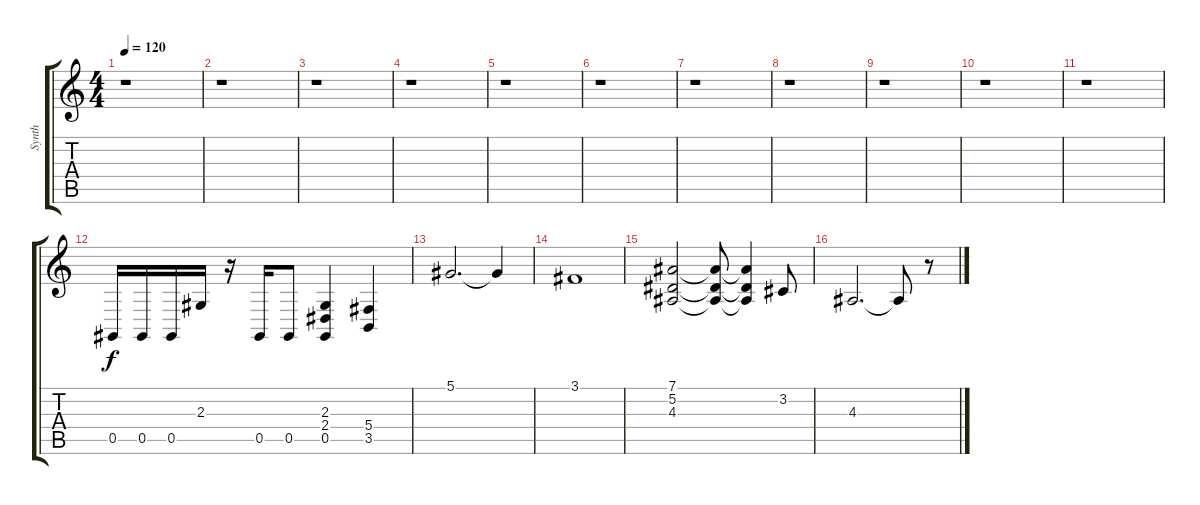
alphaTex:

\track ("Synth" "Synth") {instrument stringensemble1}
\staff {score tabs}
\tuning (Eb4 Bb3 Gb3 Db3 Ab2 Eb2) {hide}
\ts (4 4)
\tempo 120
\clef g2
\ks c
r.1{dy f} |
r.1 |
r.1 |
r.1 |
r.1 |
r.1 |
r.1 |
r.1 |
r.1 |
r.1 |
r.1 |
0.5.16{volume 2} 0.5.16 0.5.16 2.3.16 r.16 0.5.16 0.5.8 (2.3 2.4 0.5).4 (5.4 3.5).4 |
5.1.2{d volume 4} 5.1{t}.4 |
3.1.1 |
(7.1 5.2 4.3).2 (7.1{t} 5.2{t} 4.3{t}).8 (7.1{t} 5.2{t} 4.3{t}).4 3.2.8 |
4.3.2{d} 4.3{t}.8 r.8
